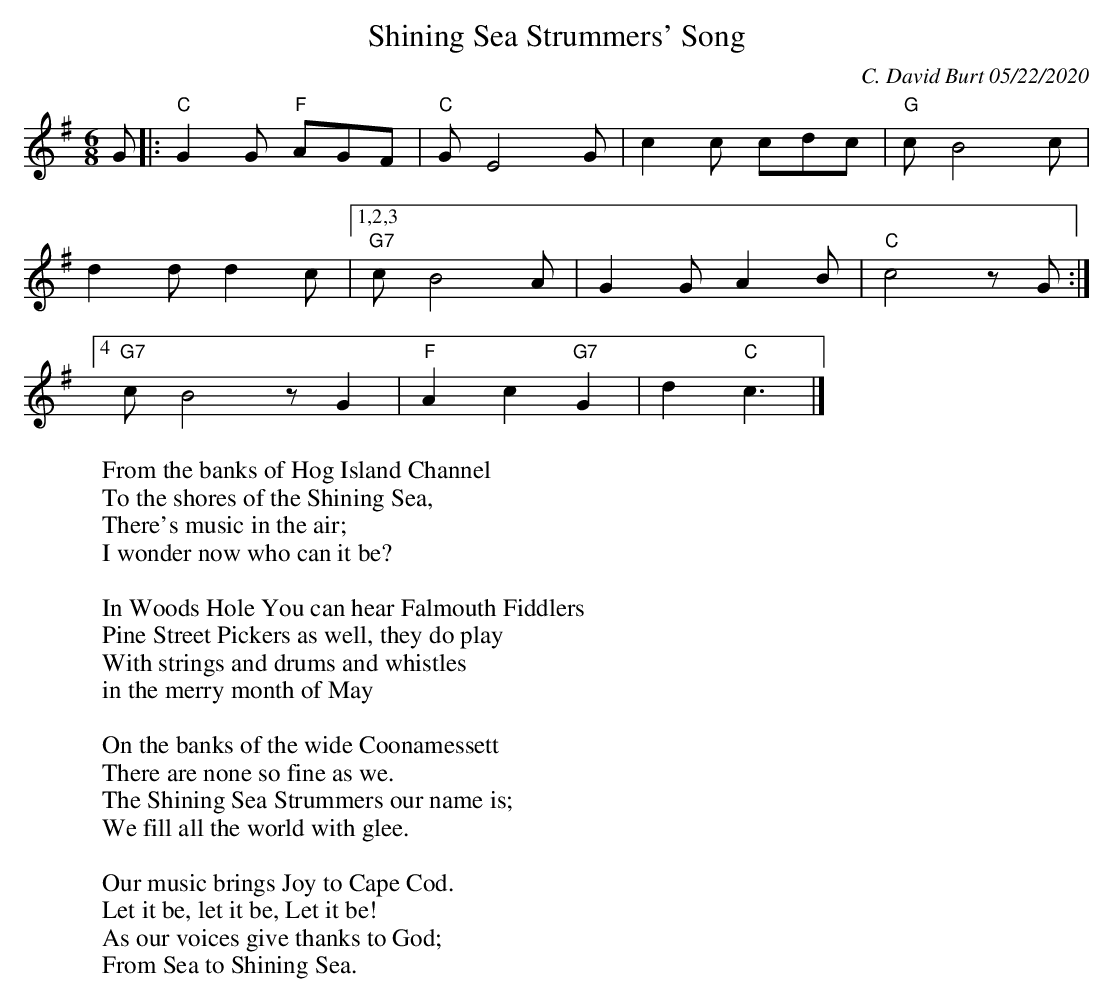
X:1
T: Shining Sea Strummers' Song
C: C. David Burt 05/22/2020
M: 6/8
L: 1/8
K: G
     G |: "C"G2 G "F"AGF | "C"GE4 G |c2c cdc  |"G"cB4 c |
 d2d d2c |1,2,3 "G7"cB4 A | G2 GA2  B | "C"c4 z G:|4
"G7"cB4  z G2 |"F"A2c2"G7"G2 | d2 "C"c3   |]
W: From the banks of Hog Island Channel
W: To the shores of the Shining Sea,
W: There's music in the air;
W: I wonder now who can it be?
W:
W: In Woods Hole You can hear Falmouth Fiddlers
W: Pine Street Pickers as well, they do play
W: With strings and drums and whistles
W: in the merry month of May
W:
W: On the banks of the wide Coonamessett
W: There are none so fine as we.
W: The Shining Sea Strummers our name is;
W: We fill all the world with glee.
W:
W: Our music brings Joy to Cape Cod.
W: Let it be, let it be, Let it be!
W: As our voices give thanks to God;
W: From Sea to Shining Sea.
W:
